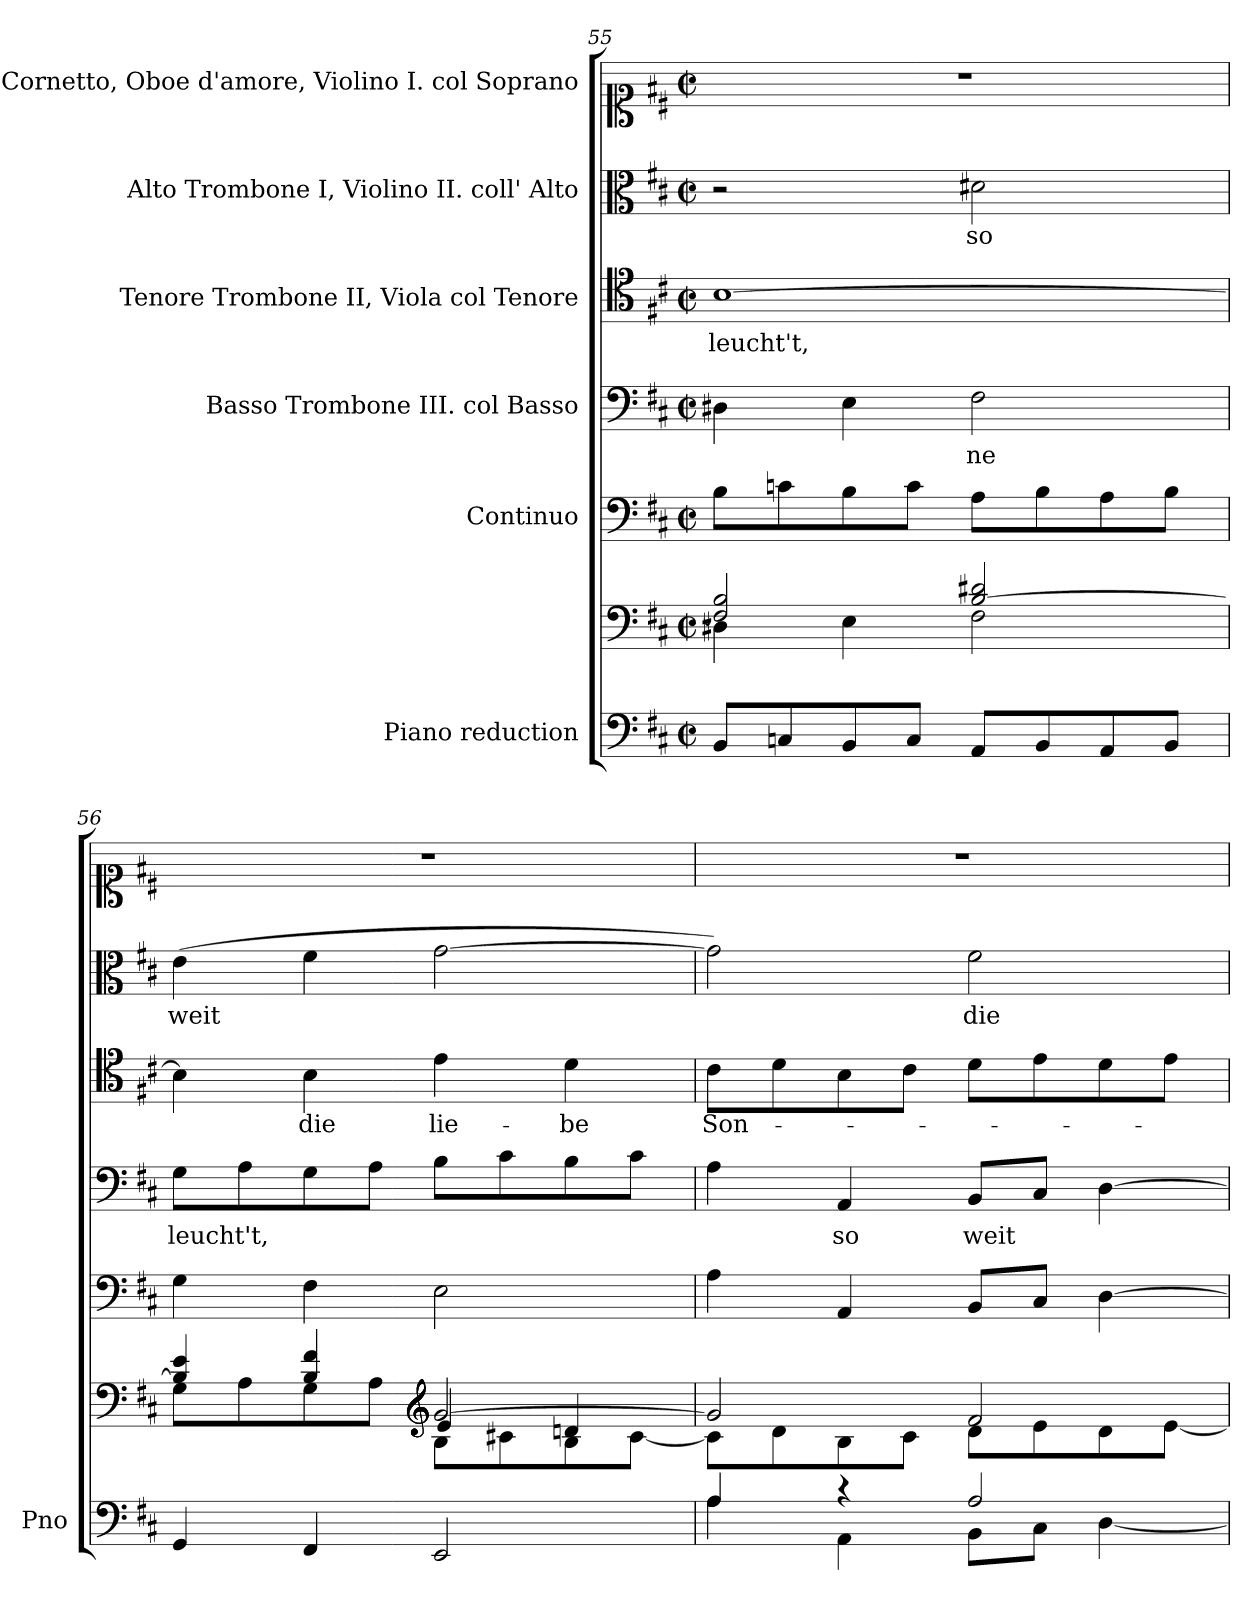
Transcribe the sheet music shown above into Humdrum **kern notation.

**kern	**kern	**kern	**kern	**text	**kern	**text	**kern	**text	**kern
*part6	*part6	*part5	*part4	*part4	*part3	*part3	*part2	*part2	*part1
*staff7	*staff6	*staff5	*staff4	*staff4	*staff3	*staff3	*staff2	*staff2	*staff1
*I"Piano reduction	*	*I"Continuo	*I"Basso  Trombone III. col Basso	*	*I"Tenore Trombone II, Viola col Tenore	*	*I"Alto Trombone I, Violino II.  coll' Alto	*	*I"Soprano Cornetto, Oboe d'amore, Violino I. col Soprano
*I'Pno	*	*	*	*	*	*	*	*	*
*clefF4	*clefF4	*clefF4	*clefF4	*	*clefC4	*	*clefC3	*	*clefC1
*k[f#c#]	*k[f#c#]	*k[f#c#]	*k[f#c#]	*	*k[f#c#]	*	*k[f#c#]	*	*k[f#c#]
*M2/2	*M2/2	*M2/2	*M2/2	*	*M2/2	*	*M2/2	*	*M2/2
*met(c|)	*met(c|)	*met(c|)	*met(c|)	*	*met(c|)	*	*met(c|)	*	*met(c|)
=55	=55	=55	=55	=55	=55	=55	=55	=55	=55
*	*^	*	*	*	*	*	*	*	*
!	!	!	!	!	!	!	!LO:LY:b	!	!	!
8BB/L	2F#/] 2B/	4D#X\	8B\L	4D#X\	.	[1B	leucht't,	2r	.	1r
8Cn/	.	.	8cn\	.	.	.	.	.	.	.
8BB/	.	4E\	8B\	4E\	.	.	.	.	.	.
8C/J	.	.	8c\J	.	.	.	.	.	.	.
!	!	!	!	!	!LO:LY:b	!	!	!	!LO:LY:b	!
8AA/L	[2B/ 2d#X/	2F#\	8A\L	2F#\	-ne	.	.	2d#X\	so	.
8BB/	.	.	8B\	.	.	.	.	.	.	.
8AA/	.	.	8A\	.	.	.	.	.	.	.
8BB/J	.	.	8B\J	.	.	.	.	.	.	.
=56	=56	=56	=56	=56	=56	=56	=56	=56	=56	=56
*	*	*^	*	*	*	*	*	*	*	*
!	!	!	!	!	!	!LO:LY:b	!	!	!	!LO:LY:b	!
4GG/	4B/] 4e/	8G\L	2ryy	4G\	8G\L	leucht't,	4B\]	.	(4e\	weit	1r
.	.	8A\	.	.	8A\	.	.	.	.	.	.
!	!	!	!	!	!	!	!	!LO:LY:b	!	!	!
4FF#/	4B/ 4f#/	8G\	.	4F#\	8G\	.	4B\	die	4f#\	.	.
.	.	8A\J	.	.	8A\J	.	.	.	.	.	.
*	*clefG2	*	*	*	*	*	*	*	*	*	*
!	!	!	!	!	!	!	!	!LO:LY:b	!	!	!
2EE/	[2g/	8B\L	4e/	2E\	8B\L	.	4e\	lie-	[2g\	.	.
.	.	8c#X\	.	.	8c#\	.	.	.	.	.	.
!	!	!	!	!	!	!	!	!LO:LY:b	!	!	!
.	.	8B\	4dn/	.	8B\	.	4d\	-be	.	.	.
.	.	[8c#\J	.	.	8c#\J	.	.	.	.	.	.
*	*	*v	*v	*	*	*	*	*	*	*	*
=57	=57	=57	=57	=57	=57	=57	=57	=57	=57	=57
*^	*	*	*	*	*	*	*	*	*	*
!	!	!	!	!	!	!	!	!LO:LY:b	!	!	!
4A/	4A\	2g/]	8c#\L]	4A\	4A\	.	8c#\L	Son-	2g\])	.	1r
.	.	.	8d\	.	.	.	8d\	.	.	.	.
!	!	!	!	!	!	!LO:LY:b	!	!	!	!	!
4r	4AA\	.	8B\	4AA/	4AA/	so	8B\	.	.	.	.
.	.	.	8c#\J	.	.	.	8c#\J	.	.	.	.
!	!	!	!	!	!	!LO:LY:b	!	!	!	!LO:LY:b	!
2A/	8BB\L	2f#/	8d\L	8BB/L	8BB/L	weit	8d\L	.	2f#\	die	.
.	8C#\J	.	8e\	8C#/J	8C#/J	.	8e\	.	.	.	.
.	[4D\	.	8d\	[4D\	[4D\	.	8d\	.	.	.	.
.	.	.	[>8e\J	.	.	.	8e\J	.	.	.	.
*v	*v	*	*	*	*	*	*	*	*	*	*
*	*v	*v	*	*	*	*	*	*	*	*
=	=	=	=	=	=	=	=	=	=
*-	*-	*-	*-	*-	*-	*-	*-	*-	*-
